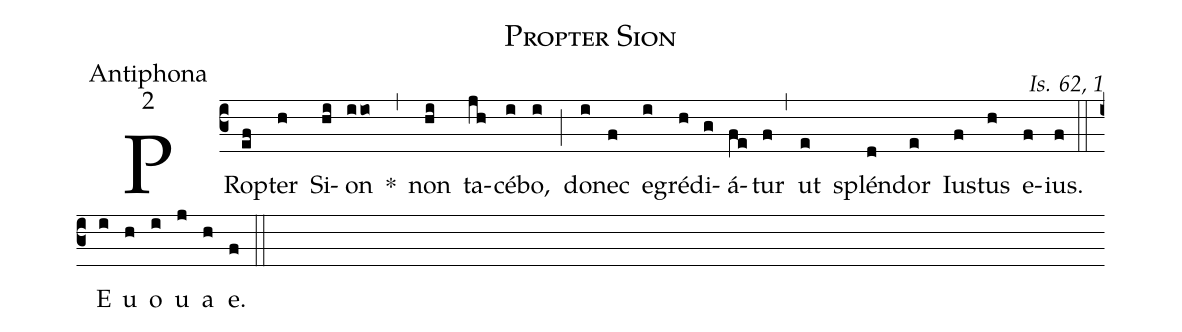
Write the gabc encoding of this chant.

name:Propter Sion;
office-part:Antiphona;
mode:2;
commentary:Is. 62, 1;
%%
(c3) PRop(ef)ter(h) Si(hi)on(i!/io) *(,) non(hi) ta(jh)cé(i)bo,(i) (;) do(i)nec(f) e(i)gré(h)di(g)á(fe)tur(f) (,) ut(e) splén(d)dor(e) Ius(f)tus(h) e(f)ius.(f) (::) E(i) u(h) o(i) u(j) a(h) e.(f) (::)
